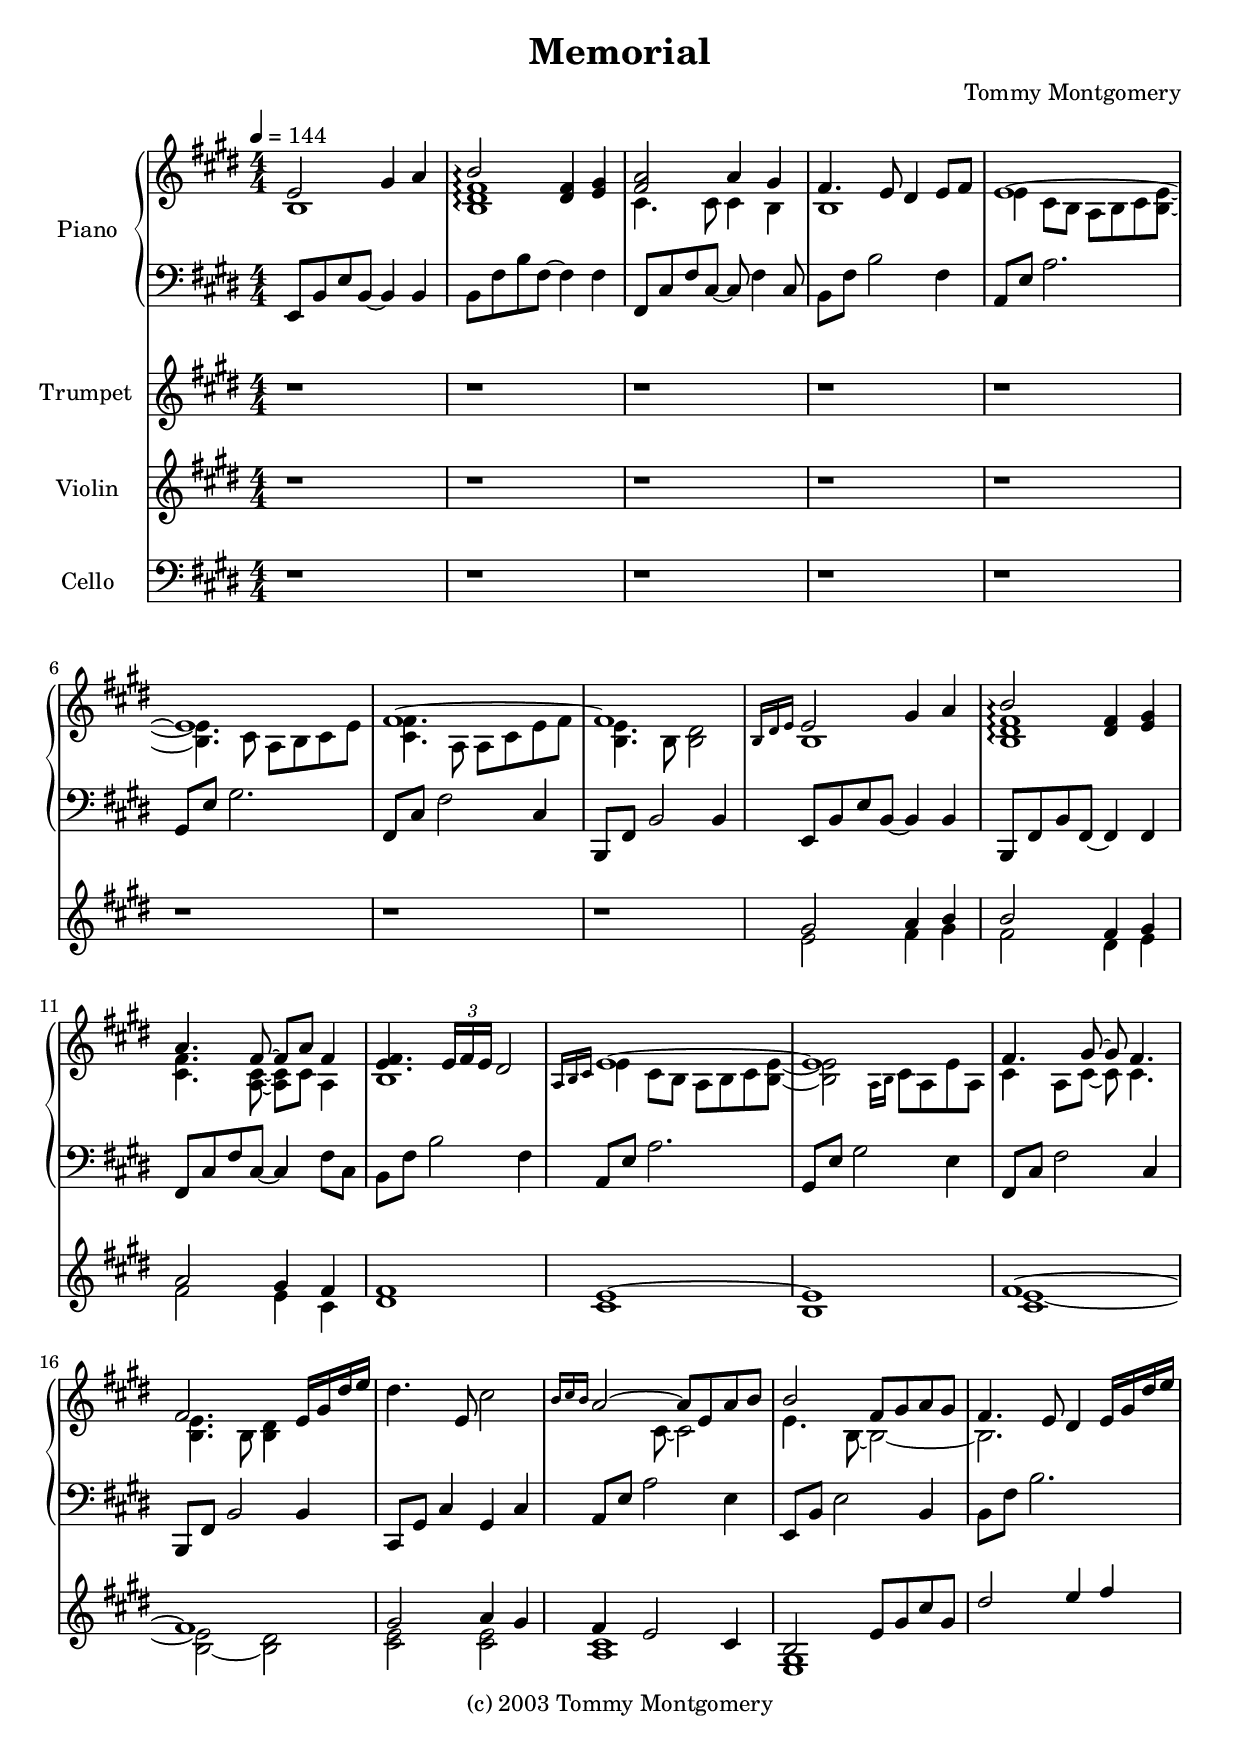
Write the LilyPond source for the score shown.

\version "2.18.2"
\language "english"

\header {
  title = "Memorial"
  composer = "Tommy Montgomery"
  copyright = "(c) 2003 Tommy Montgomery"
}

global = {
  \key e \major
  \time 4/4
  \tempo 4 = 144
  \set Staff.printKeyCancellation = ##f
  \set Score.connectArpeggios = ##t
  \numericTimeSignature
}

right = {
  \global
  <<
    { e2 gs4 a | b2\arpeggio <ds, fs>4 <e gs> | <fs a>2       a4  gs | fs4. e8 ds4 e8 fs | } \\
    { b,1      | <b ds fs>\arpeggio           | cs4. cs8      cs4 b  | b1                | }
  >>

  <<
    { e1 ~                    | e1               | fs1 ~                  | fs                  | } \\
    { e4 cs8 b a b cs <b e> ~ | q4. cs8 a b cs e | <cs fs>4. a8 a cs e fs | <b, e>4. b8 <b ds>2 | }
  >>

  <<
    { \grace { b16 ds e } e2 gs4 a | b2\arpeggio <ds, fs>4 <e gs> | a4.       fs8     ~ fs a8  fs4 | <e fs>4. \times 2/3 { e16 fs e } ds2 | } \\
    { b1                           | <b ds fs>\arpeggio           | <cs fs>4. <a cs>8 ~ q  cs8 a4 | b1                                    | }
  >>

  <<
    { \grace { a16 b cs } e1 ~  | e1                              | fs4.   gs8 ~ gs fs4. | fs2.               e16 gs ds' e | } \\
    { e,4 cs8 b a b cs <b e> ~  | q2 \grace { a16 b } cs8 a e' a, | cs4 a8 cs8 ~ cs cs4. | <b e>4. b8 <b ds>4 s4           | }
  >>

  ds'4. e,8 cs'2 |

  <<
    { \grace { b16 cs b } a2 ~ a8 e a b | } \\
    { s4. cs,8 ~ cs2                    | }
  >>

  <<
    { b'2 fs8 gs a gs   | fs4. e8 ds4 e16 gs ds' e | } \\
    { e,4.    b8 ~ b2 ~ | b2. s4                   | }
  >>

}

left = {
  \global
  e8 b' e b ~ b4 b |
  b8 fs' b fs ~ fs4 fs |
  fs,8 cs' fs cs ~ cs fs4 cs8 |
  b8 fs' b2 fs4  |

  a,8 e' a2. |
  gs,8 e' gs2. |
  fs,8 cs' fs2 cs4 |
  b,8 fs' b2 b4 |

  e,8 b' e b ~ b4 b |
  b,8 fs' b fs ~ fs4 fs |
  fs8 cs' fs cs ~ cs4 fs8 cs |
  b8 fs' b2 fs4  |

  a,8 e' a2. |
  gs,8 e' gs2 e4 |
  fs,8 cs' fs2 cs4 |
  b,8 fs' b2 b4 |

  cs,8 gs' cs4 gs cs |
  a8 e' a2 e4 |
  e,8 b' e2 b4 |
  b8 fs' b2. |
}

highStrings = \new Staff \with {
  instrumentName = "Violin"
  midiInstrument = #"violin"
} {
  \clef treble \relative c'' {
    \global

    \repeat unfold 8 r1
    <<
      { gs2 a4  b  | b2  fs4 gs | a2  gs4 fs | fs1 } \\
      { e2  fs4 gs | fs2 ds4 e  | fs2 e4  cs | ds1 }
    >>

    <<
      { e1 ~ | e | fs ~      | fs              | } \\
      { cs1  | b | <cs e ~>1 | <b ~ e>2 <b ds> | }
    >>

    <<
      { gs'2     a4 gs | fs e2 cs4 | b2 e8 gs cs gs | ds'2 e4 fs | } \\
      { <cs, e>2 q     | <a cs>1   | <e gs>1        |   }
    >>
  }
}

lowStrings = \new Staff \with {
  instrumentName = "Cello"
  midiInstrument = #"string ensemble 1"
} {
  \clef bass \relative c {
    \global
    \repeat unfold 8 r1
  }
}

brass = \new Staff \with {
  instrumentName = "Trumpet"
  midiInstrument = #"brass section"
} {
  \clef treble \relative c {
    \global
    \repeat unfold 8 r1
  }
}

\score {
  <<
    \new PianoStaff \with {
      instrumentName = "Piano"
    } <<
      \new Staff = "right" \with {
        midiInstrument = "acoustic grand"
      } \relative c' \right
      \new Staff = "left" \with {
        midiInstrument = "acoustic grand"
      } { \clef bass \relative c, \left }
    >>
    \brass
    \highStrings
    \lowStrings
  >>
  \layout {
    \context {
      \Staff \RemoveEmptyStaves
    }
  }
  \midi {
    \context {
      \Score
    }
  }
}